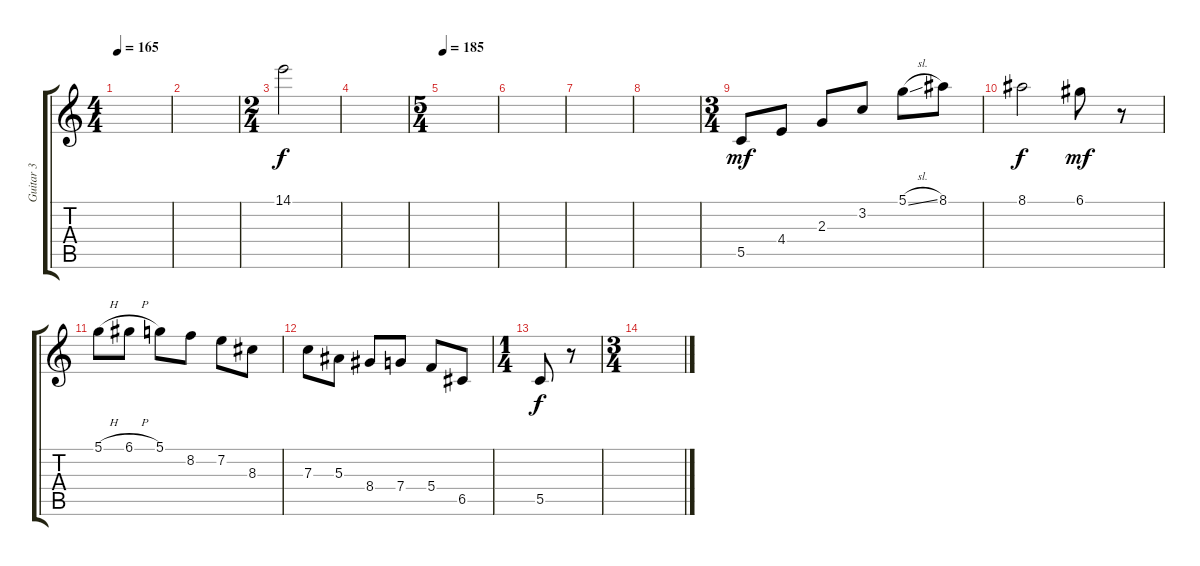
\track ("Guitar 3" "Guitar 3") {instrument overdrivenguitar}
\staff {score tabs}
\tuning (D4 A3 F3 C3 G2 C2) {hide}
\ts (4 4)
\tempo 165
\clef g2
\ks c
|
|
\ts (2 4)
14.1.2{dy f} |
|
\ts (5 4)
\tempo 185
|
|
|
|
\ts (3 4)
5.5.8{dy mf} 4.4.8 2.3.8 3.2.8 5.1{sl}.8 8.1.8 |
8.1.2{dy f} 6.1.8{dy mf} r.8 |
5.1{h}.8 6.1{h}.8 5.1.8 8.2.8 7.2.8 8.3.8 |
7.3.8 5.3.8 8.4.8 7.4.8 5.4.8 6.5.8 |
\ts (1 4)
5.5.8{dy f} r.8 |
\ts (3 4)
